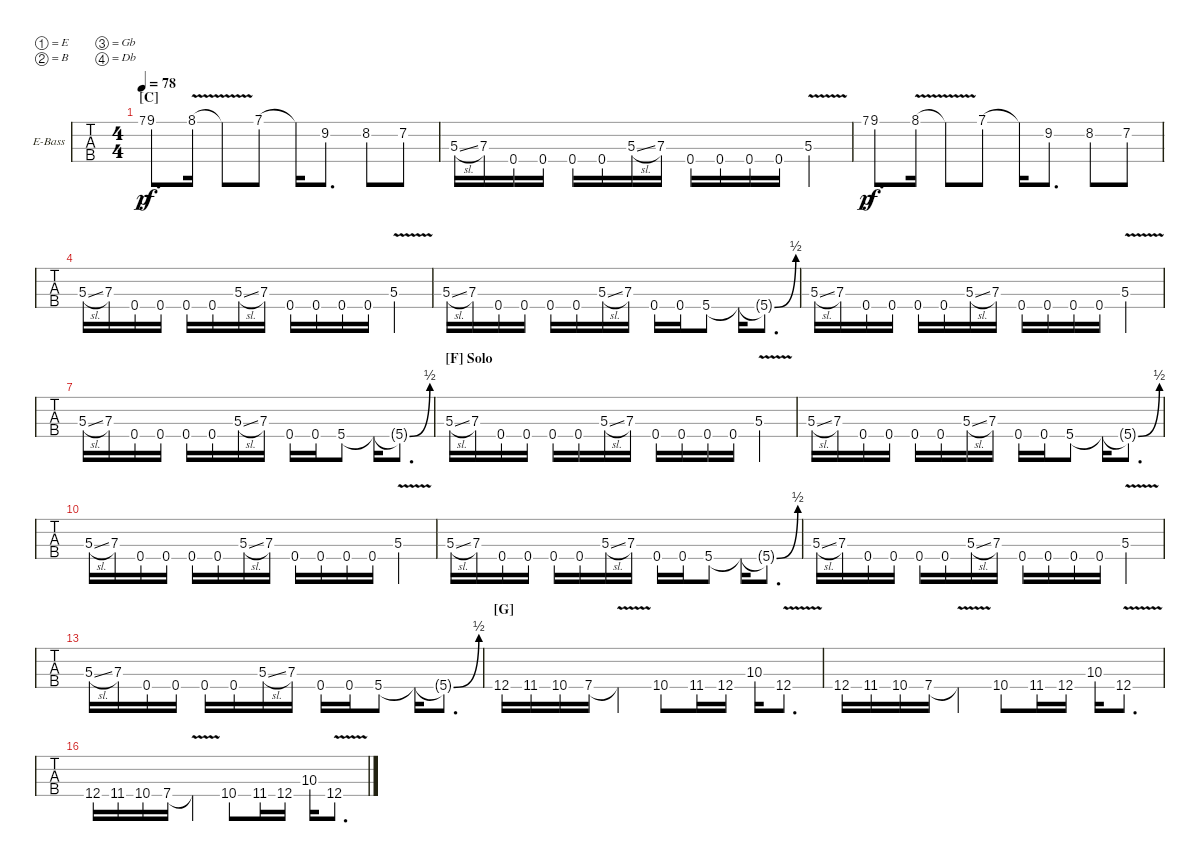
\bracketExtendMode nobrackets
\firstSystemTrackNameOrientation horizontal
\otherSystemsTrackNameOrientation horizontal
\defaultBarNumberDisplay FirstOfSystem
\track ("Bass Down 1.5" "E-Bass") {instrument electricbassfinger}
\staff {tabs}
\tuning (E2 B1 Gb1 Db1)
\ts (4 4)
\section ("C" "")
\tempo 78
\clef f4
\scale
0.227047
\ks c#minor
7.1.8{gr dy p} 9.1.8{d dy f} 8.1{v}.16 8.1{v t}.8 7.1.8 7.1{t}.16 9.2.8{d} 8.2.8 7.2.8 |
\scale
0.272953 5.3{sl}.16 7.3.16 0.4.16 0.4.16 0.4.16 0.4.16 5.3{sl}.16 7.3.16 0.4.16 0.4.16 0.4.16 0.4.16 5.3{v}.4 |
\scale
0.227047 7.1.8{gr dy p} 9.1.8{d dy f} 8.1{v}.16 8.1{v t}.8 7.1.8 7.1{t}.16 9.2.8{d} 8.2.8 7.2.8 |
\scale
0.272953 5.3{sl}.16 7.3.16 0.4.16 0.4.16 0.4.16 0.4.16 5.3{sl}.16 7.3.16 0.4.16 0.4.16 0.4.16 0.4.16 5.3{v}.4 |
\scale
0.250567 5.3{sl}.16 7.3.16 0.4.16 0.4.16 0.4.16 0.4.16 5.3{sl}.16 7.3.16 0.4.16 0.4.16 5.4.8 5.4{t}.16 5.4{be (bend 0 0 60 2) t}.8{d} |
\scale
0.249433 5.3{sl}.16 7.3.16 0.4.16 0.4.16 0.4.16 0.4.16 5.3{sl}.16 7.3.16 0.4.16 0.4.16 0.4.16 0.4.16 5.3{v}.4 |
\scale
0.250567 5.3{sl}.16 7.3.16 0.4.16 0.4.16 0.4.16 0.4.16 5.3{sl}.16 7.3.16 0.4.16 0.4.16 5.4.8 5.4{t}.16 5.4{be (bend 0 0 60 2) t}.8{d} |
\section ("F" "Solo")
\scale
0.249433 5.3{sl}.16 7.3.16 0.4.16 0.4.16 0.4.16 0.4.16 5.3{sl}.16 7.3.16 0.4.16 0.4.16 0.4.16 0.4.16 5.3{v}.4 |
\scale
0.250567 5.3{sl}.16 7.3.16 0.4.16 0.4.16 0.4.16 0.4.16 5.3{sl}.16 7.3.16 0.4.16 0.4.16 5.4.8 5.4{t}.16 5.4{be (bend 0 0 60 2) t}.8{d} |
\scale
0.249433 5.3{sl}.16 7.3.16 0.4.16 0.4.16 0.4.16 0.4.16 5.3{sl}.16 7.3.16 0.4.16 0.4.16 0.4.16 0.4.16 5.3{v}.4 |
\scale
0.250567 5.3{sl}.16 7.3.16 0.4.16 0.4.16 0.4.16 0.4.16 5.3{sl}.16 7.3.16 0.4.16 0.4.16 5.4.8 5.4{t}.16 5.4{be (bend 0 0 60 2) t}.8{d} |
\scale
0.249433 5.3{sl}.16 7.3.16 0.4.16 0.4.16 0.4.16 0.4.16 5.3{sl}.16 7.3.16 0.4.16 0.4.16 0.4.16 0.4.16 5.3{v}.4 |
\scale
0.273177 5.3{sl}.16 7.3.16 0.4.16 0.4.16 0.4.16 0.4.16 5.3{sl}.16 7.3.16 0.4.16 0.4.16 5.4.8 5.4{t}.16 5.4{be (bend 0 0 60 2) t}.8{d} |
\section ("G" "")
\scale
0.238566 12.4.16 11.4.16 10.4.16 7.4.16 7.4{v t}.4 10.4.8 11.4.16 12.4.16 10.3.16 12.4{v}.8{d} |
\scale
0.249691 12.4.16 11.4.16 10.4.16 7.4.16 7.4{v t}.4 10.4.8 11.4.16 12.4.16 10.3.16 12.4{v}.8{d} |
\scale
0.238566 12.4.16 11.4.16 10.4.16 7.4.16 7.4{v t}.4 10.4.8 11.4.16 12.4.16 10.3.16 12.4{v}.8{d}
